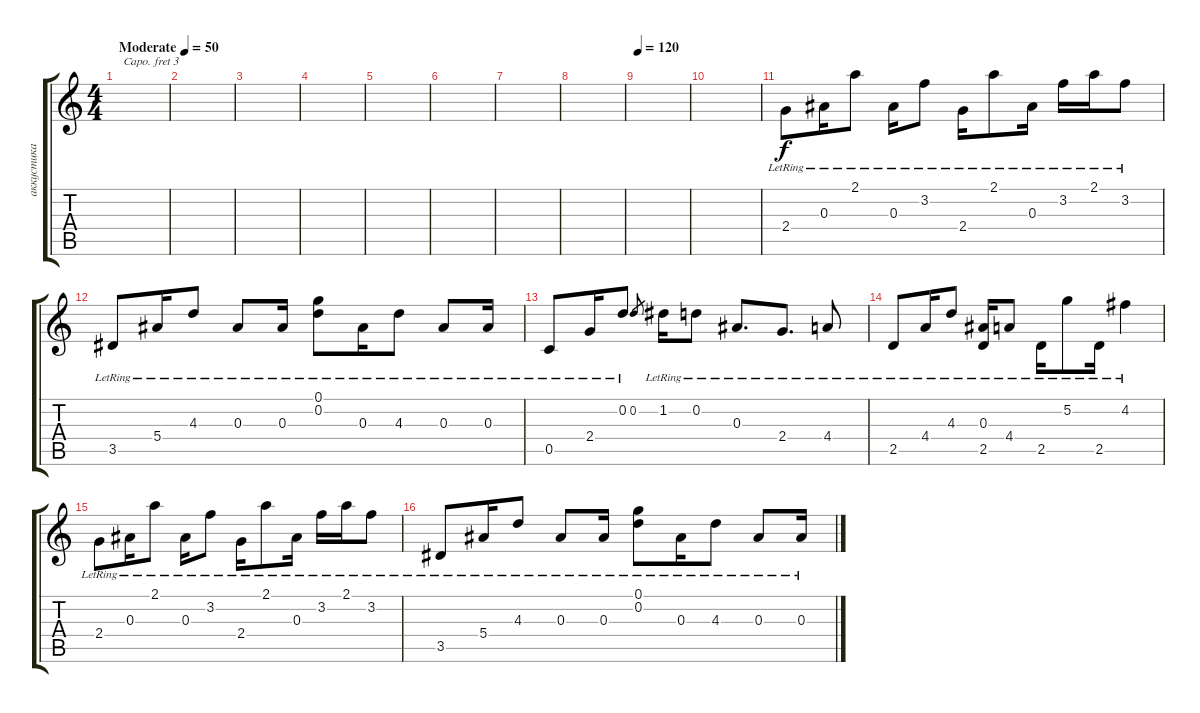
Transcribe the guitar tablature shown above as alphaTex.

\track ("аккустика" "аккустика") {instrument acousticguitarsteel}
\staff {score tabs}
\capo 3
\tuning (E4 B3 G3 D3 A2 D2) {hide}
\ts (4 4)
\tempo (50 "Moderate")
\clef g2
\ks c
|
|
|
|
|
|
|
|
\tempo 120
|
|
2.4{lr}.8 0.3{lr}.16 2.1{lr}.8 0.3{lr}.16 3.2{lr}.8 2.4{lr}.16 2.1{lr}.8 0.3{lr}.16 3.2{lr}.16 2.1{lr}.16 3.2{lr}.8 |
3.5{lr}.8 5.4{lr}.16 4.3{lr}.8 0.3{lr}.8 0.3{lr}.16 (0.1{lr} 0.2{lr}).8 0.3{lr}.16 4.3{lr}.8 0.3{lr}.8 0.3{lr}.16 |
0.5{lr}.8 2.4{lr}.16 0.2{lr}.8 0.2.8{gr} 1.2{lr}.16 0.2{lr}.8 0.3{lr}.8{d} 2.4{lr}.8{d} 4.4{lr}.8 |
2.5{lr}.8 4.4{lr}.16 4.3{lr}.8 (0.3{lr} 2.5{lr}).16 4.4{lr}.8 2.5{lr}.16 5.2{lr}.8 2.5{lr}.16 4.2{lr}.4 |
2.4{lr}.8 0.3{lr}.16 2.1{lr}.8 0.3{lr}.16 3.2{lr}.8 2.4{lr}.16 2.1{lr}.8 0.3{lr}.16 3.2{lr}.16 2.1{lr}.16 3.2{lr}.8 |
3.5{lr}.8 5.4{lr}.16 4.3{lr}.8 0.3{lr}.8 0.3{lr}.16 (0.1{lr} 0.2{lr}).8 0.3{lr}.16 4.3{lr}.8 0.3{lr}.8 0.3{lr}.16
